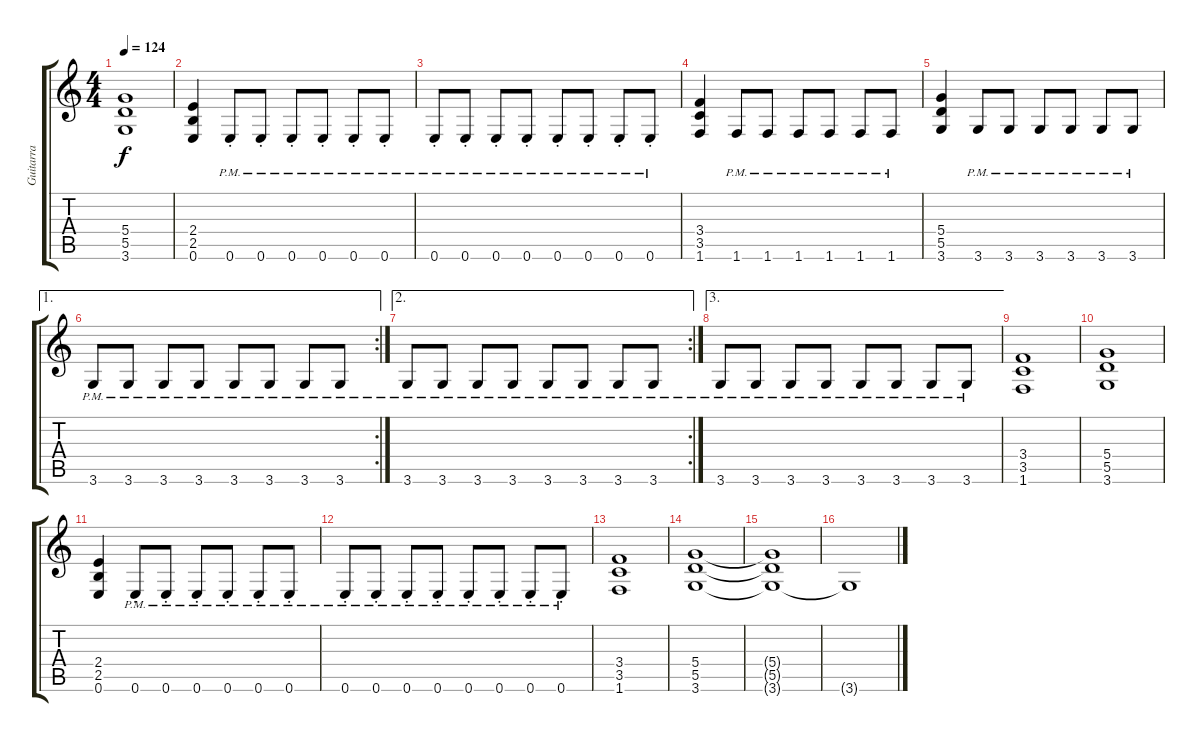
\track ("Guitarra" "Guitarra") {instrument distortionguitar}
\staff {score tabs}
\tuning (E4 B3 G3 D3 A2 E2) {hide}
\ts (4 4)
\tempo 124
\clef g2
\ks c
(5.4 5.5 3.6).1{dy f} |
(2.4 2.5 0.6).4 0.6{pm st}.8 0.6{pm st}.8 0.6{pm st}.8 0.6{pm st}.8 0.6{pm st}.8 0.6{pm st}.8 |
0.6{pm st}.8 0.6{pm st}.8 0.6{pm st}.8 0.6{pm st}.8 0.6{pm st}.8 0.6{pm st}.8 0.6{pm st}.8 0.6{pm st}.8 |
(3.4 3.5 1.6).4 1.6{pm}.8 1.6{pm}.8 1.6{pm}.8 1.6{pm}.8 1.6{pm}.8 1.6{pm}.8 |
(5.4 5.5 3.6).4 3.6{pm}.8 3.6{pm}.8 3.6{pm}.8 3.6{pm}.8 3.6{pm}.8 3.6{pm}.8 |
\ae 1
\rc 2
3.6{pm}.8 3.6{pm}.8 3.6{pm}.8 3.6{pm}.8 3.6{pm}.8 3.6{pm}.8 3.6{pm}.8 3.6{pm}.8 |
\ae 2
\rc 2
3.6{pm}.8 3.6{pm}.8 3.6{pm}.8 3.6{pm}.8 3.6{pm}.8 3.6{pm}.8 3.6{pm}.8 3.6{pm}.8 |
\ae 3
3.6{pm}.8 3.6{pm}.8 3.6{pm}.8 3.6{pm}.8 3.6{pm}.8 3.6{pm}.8 3.6{pm}.8 3.6{pm}.8 |
(3.4 3.5 1.6).1{instrument distortionguitar} |
(5.4 5.5 3.6).1 |
(2.4 2.5 0.6).4 0.6{pm st}.8 0.6{pm st}.8 0.6{pm st}.8 0.6{pm st}.8 0.6{pm st}.8 0.6{pm st}.8 |
0.6{pm st}.8 0.6{pm st}.8 0.6{pm st}.8 0.6{pm st}.8 0.6{pm st}.8 0.6{pm st}.8 0.6{pm st}.8 0.6{pm st}.8 |
(3.4 3.5 1.6).1 |
(5.4 5.5 3.6).1 |
(5.4{t} 5.5{t} 3.6{t}).1 |
3.6{t}.1
